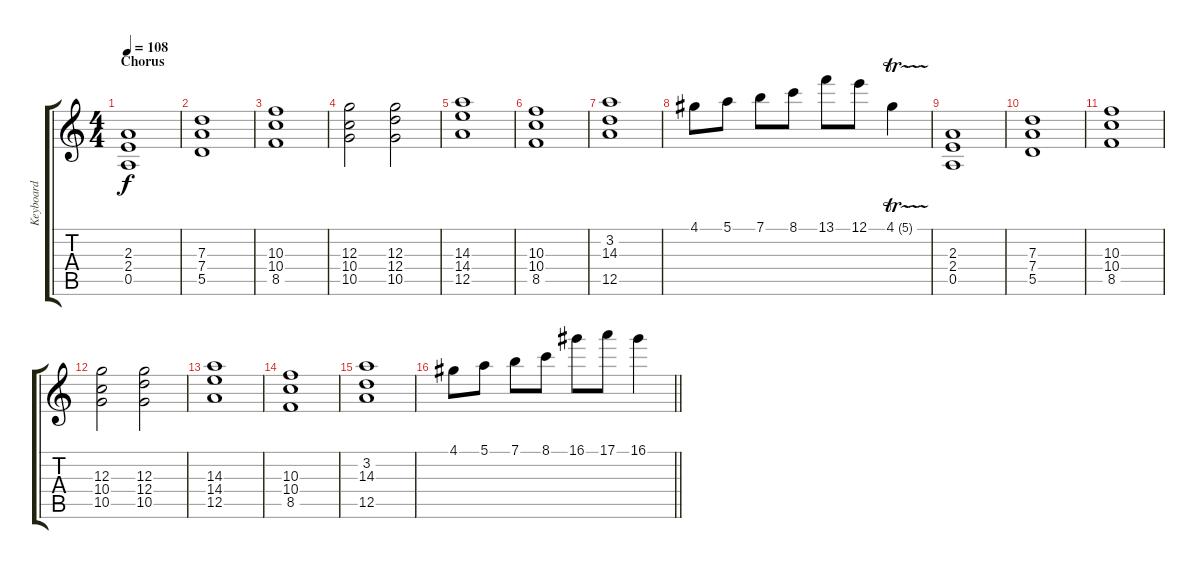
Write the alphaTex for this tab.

\track ("Keyboard" "Keyboard") {instrument distortionguitar}
\staff {score tabs}
\tuning (E4 B3 G3 D3 A2 D2) {hide}
\ts (4 4)
\section ("" "Chorus")
\tempo 108
\clef g2
\ks c
(2.3 2.4 0.5).1{dy f} |
(7.3 7.4 5.5).1 |
(10.3 10.4 8.5).1 |
(12.3 10.4 10.5).2 (12.3 12.4 10.5).2 |
(14.3 14.4 12.5).1 |
(10.3 10.4 8.5).1 |
(3.2 14.3 12.5).1 |
4.1.8 5.1.8 7.1.8 8.1.8 13.1.8 12.1.8 4.1{tr (5 32)}.4 |
(2.3 2.4 0.5).1 |
(7.3 7.4 5.5).1 |
(10.3 10.4 8.5).1 |
(12.3 10.4 10.5).2 (12.3 12.4 10.5).2 |
(14.3 14.4 12.5).1 |
(10.3 10.4 8.5).1 |
(3.2 14.3 12.5).1 |
\barLineRight lightlight
4.1.8 5.1.8 7.1.8 8.1.8 16.1.8 17.1.8 16.1.4
